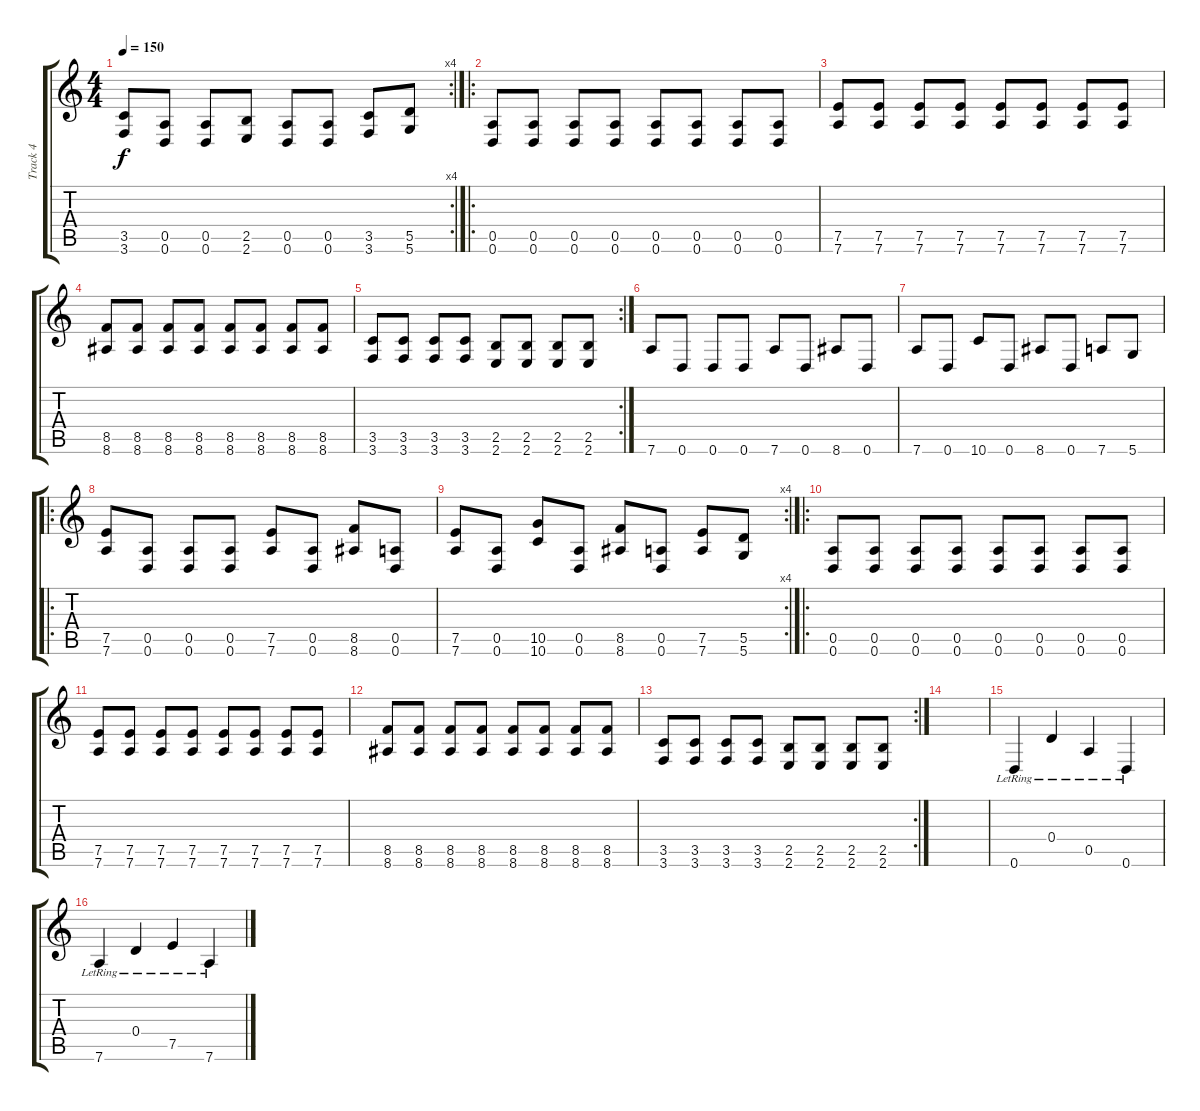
\track ("Track 4" "Track 4") {instrument distortionguitar}
\staff {score tabs}
\tuning (E4 B3 G3 D3 A2 D2) {hide}
\rc 4
\ts (4 4)
\tempo 150
\clef g2
\ks c
(3.5 3.6).8{dy f} (0.5 0.6).8 (0.5 0.6).8 (2.5 2.6).8 (0.5 0.6).8 (0.5 0.6).8 (3.5 3.6).8 (5.5 5.6).8 |
\ro
(0.5 0.6).8 (0.5 0.6).8 (0.5 0.6).8 (0.5 0.6).8 (0.5 0.6).8 (0.5 0.6).8 (0.5 0.6).8 (0.5 0.6).8 |
(7.5 7.6).8 (7.5 7.6).8 (7.5 7.6).8 (7.5 7.6).8 (7.5 7.6).8 (7.5 7.6).8 (7.5 7.6).8 (7.5 7.6).8 |
(8.5 8.6).8 (8.5 8.6).8 (8.5 8.6).8 (8.5 8.6).8 (8.5 8.6).8 (8.5 8.6).8 (8.5 8.6).8 (8.5 8.6).8 |
\rc 2
(3.5 3.6).8 (3.5 3.6).8 (3.5 3.6).8 (3.5 3.6).8 (2.5 2.6).8 (2.5 2.6).8 (2.5 2.6).8 (2.5 2.6).8 |
7.6.8 0.6.8 0.6.8 0.6.8 7.6.8 0.6.8 8.6.8 0.6.8 |
7.6.8 0.6.8 10.6.8 0.6.8 8.6.8 0.6.8 7.6.8 5.6.8 |
\ro
(7.5 7.6).8 (0.5 0.6).8 (0.5 0.6).8 (0.5 0.6).8 (7.5 7.6).8 (0.5 0.6).8 (8.5 8.6).8 (0.5 0.6).8 |
\rc 4
(7.5 7.6).8 (0.5 0.6).8 (10.5 10.6).8 (0.5 0.6).8 (8.5 8.6).8 (0.5 0.6).8 (7.5 7.6).8 (5.5 5.6).8 |
\ro
(0.5 0.6).8 (0.5 0.6).8 (0.5 0.6).8 (0.5 0.6).8 (0.5 0.6).8 (0.5 0.6).8 (0.5 0.6).8 (0.5 0.6).8 |
(7.5 7.6).8 (7.5 7.6).8 (7.5 7.6).8 (7.5 7.6).8 (7.5 7.6).8 (7.5 7.6).8 (7.5 7.6).8 (7.5 7.6).8 |
(8.5 8.6).8 (8.5 8.6).8 (8.5 8.6).8 (8.5 8.6).8 (8.5 8.6).8 (8.5 8.6).8 (8.5 8.6).8 (8.5 8.6).8 |
\rc 2
(3.5 3.6).8 (3.5 3.6).8 (3.5 3.6).8 (3.5 3.6).8 (2.5 2.6).8 (2.5 2.6).8 (2.5 2.6).8 (2.5 2.6).8 |
|
0.6{lr}.4{volume 13} 0.4{lr}.4 0.5{lr}.4 0.6{lr}.4 |
7.6{lr}.4 0.4{lr}.4 7.5{lr}.4 7.6{lr}.4
